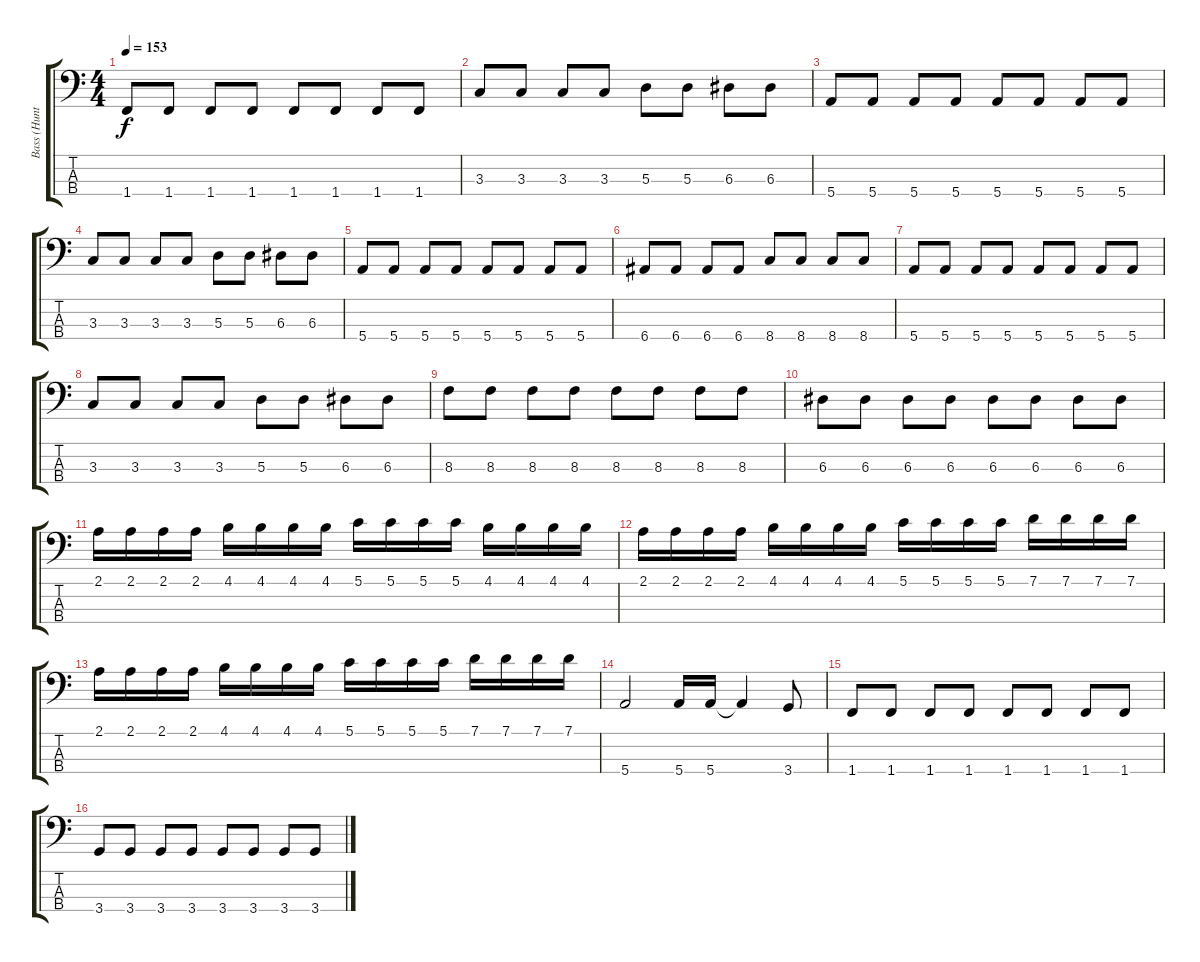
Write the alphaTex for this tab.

\track ("Bass (Hunter)" "Bass (Hunt") {instrument electricbasspick}
\staff {score tabs}
\tuning (G2 D2 A1 E1) {hide}
\ts (4 4)
\tempo 153
\clef f4
\ks c
1.4.8{dy f} 1.4.8 1.4.8 1.4.8 1.4.8 1.4.8 1.4.8 1.4.8 |
3.3.8 3.3.8 3.3.8 3.3.8 5.3.8 5.3.8 6.3.8 6.3.8 |
5.4.8 5.4.8 5.4.8 5.4.8 5.4.8 5.4.8 5.4.8 5.4.8 |
3.3.8 3.3.8 3.3.8 3.3.8 5.3.8 5.3.8 6.3.8 6.3.8 |
5.4.8 5.4.8 5.4.8 5.4.8 5.4.8 5.4.8 5.4.8 5.4.8 |
6.4.8 6.4.8 6.4.8 6.4.8 8.4.8 8.4.8 8.4.8 8.4.8 |
5.4.8 5.4.8 5.4.8 5.4.8 5.4.8 5.4.8 5.4.8 5.4.8 |
3.3.8 3.3.8 3.3.8 3.3.8 5.3.8 5.3.8 6.3.8 6.3.8 |
8.3.8 8.3.8 8.3.8 8.3.8 8.3.8 8.3.8 8.3.8 8.3.8 |
6.3.8 6.3.8 6.3.8 6.3.8 6.3.8 6.3.8 6.3.8 6.3.8 |
2.1.16 2.1.16 2.1.16 2.1.16 4.1.16 4.1.16 4.1.16 4.1.16 5.1.16 5.1.16 5.1.16 5.1.16 4.1.16 4.1.16 4.1.16 4.1.16 |
2.1.16 2.1.16 2.1.16 2.1.16 4.1.16 4.1.16 4.1.16 4.1.16 5.1.16 5.1.16 5.1.16 5.1.16 7.1.16 7.1.16 7.1.16 7.1.16 |
2.1.16 2.1.16 2.1.16 2.1.16 4.1.16 4.1.16 4.1.16 4.1.16 5.1.16 5.1.16 5.1.16 5.1.16 7.1.16 7.1.16 7.1.16 7.1.16 |
5.4.2 5.4.16 5.4.16 5.4{t}.4 3.4.8 |
1.4.8 1.4.8 1.4.8 1.4.8 1.4.8 1.4.8 1.4.8 1.4.8 |
3.4.8 3.4.8 3.4.8 3.4.8 3.4.8 3.4.8 3.4.8 3.4.8
